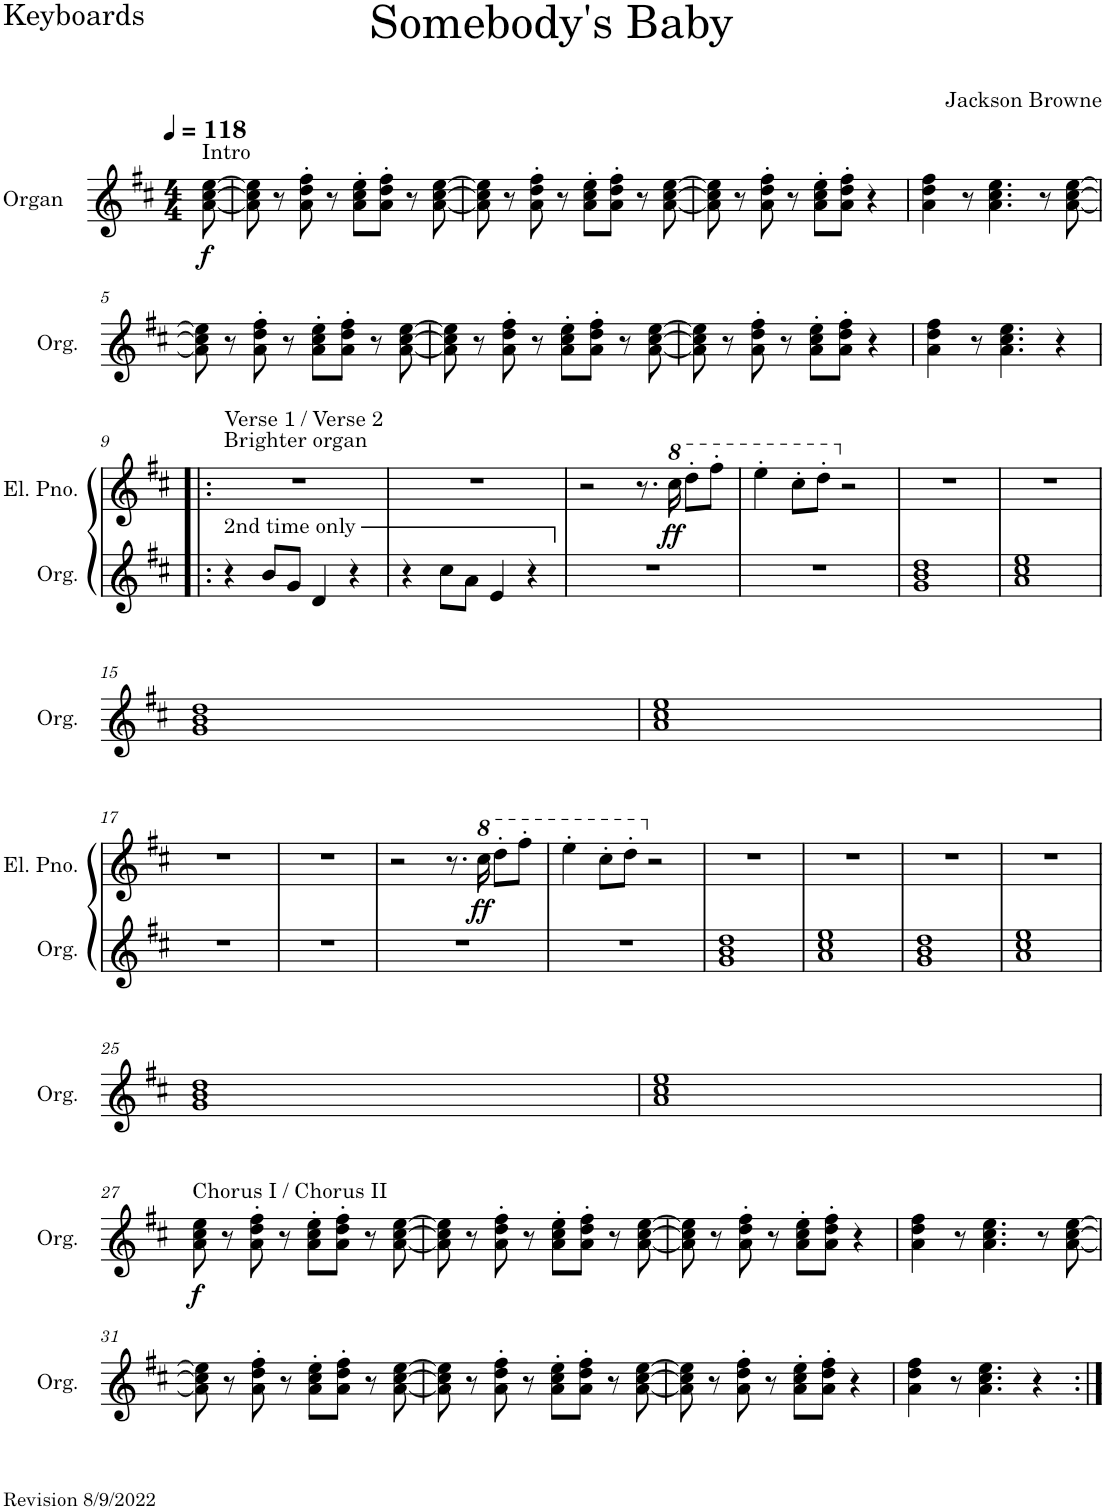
**kern	**dynam	**kern	**dynam
*part2	*part2	*part1	*part1
*staff2	*staff2	*staff1	*staff1
*I"Organ	*	*I"El. Piano	*
*I'Org.	*	*I'El. Pno.	*
*clefG2	*	*clefG2	*
*k[f#c#]	*	*k[f#c#]	*
*M4/4	*	*M4/4	*
*MM118	*	*MM118	*
=	=	=	=
!	!	!LO:TX:a:t=Intro	!
!	!LO:DY:b	!	!
[8a\ [8cc#\ [8ee\	f	8r	.
=1	=1	=1	=1
8a\] 8cc#\] 8ee\]	.	1r	.
8r	.	.	.
8a\' 8dd\' 8ff#\'	.	.	.
8r	.	.	.
8a\' 8cc#\' 8ee\'L	.	.	.
8a\' 8dd\' 8ff#\'J	.	.	.
8r	.	.	.
[8a\ [8cc#\ [8ee\	.	.	.
=2	=2	=2	=2
8a\] 8cc#\] 8ee\]	.	1r	.
8r	.	.	.
8a\' 8dd\' 8ff#\'	.	.	.
8r	.	.	.
8a\' 8cc#\' 8ee\'L	.	.	.
8a\' 8dd\' 8ff#\'J	.	.	.
8r	.	.	.
[8a\ [8cc#\ [8ee\	.	.	.
=3	=3	=3	=3
8a\] 8cc#\] 8ee\]	.	1r	.
8r	.	.	.
8a\' 8dd\' 8ff#\'	.	.	.
8r	.	.	.
8a\' 8cc#\' 8ee\'L	.	.	.
8a\' 8dd\' 8ff#\'J	.	.	.
4r	.	.	.
=4	=4	=4	=4
4a\ 4dd\ 4ff#\	.	1r	.
8r	.	.	.
4.a\ 4.cc#\ 4.ee\	.	.	.
8r	.	.	.
[8a\ [8cc#\ [8ee\	.	.	.
!!LO:LB:g=z
=5	=5	=5	=5
8a\] 8cc#\] 8ee\]	.	1r	.
8r	.	.	.
8a\' 8dd\' 8ff#\'	.	.	.
8r	.	.	.
8a\' 8cc#\' 8ee\'L	.	.	.
8a\' 8dd\' 8ff#\'J	.	.	.
8r	.	.	.
[8a\ [8cc#\ [8ee\	.	.	.
=6	=6	=6	=6
8a\] 8cc#\] 8ee\]	.	1r	.
8r	.	.	.
8a\' 8dd\' 8ff#\'	.	.	.
8r	.	.	.
8a\' 8cc#\' 8ee\'L	.	.	.
8a\' 8dd\' 8ff#\'J	.	.	.
8r	.	.	.
[8a\ [8cc#\ [8ee\	.	.	.
=7	=7	=7	=7
8a\] 8cc#\] 8ee\]	.	1r	.
8r	.	.	.
8a\' 8dd\' 8ff#\'	.	.	.
8r	.	.	.
8a\' 8cc#\' 8ee\'L	.	.	.
8a\' 8dd\' 8ff#\'J	.	.	.
4r	.	.	.
=8	=8	=8	=8
4a\ 4dd\ 4ff#\	.	1r	.
8r	.	.	.
4.a\ 4.cc#\ 4.ee\	.	.	.
4r	.	.	.
!!LO:LB:g=z
=9!|:	=9!|:	=9!|:	=9!|:
!	!	!LO:TX:a:t=Brighter organ	!
!	!	!LO:TX:a:t=Verse 1 / Verse 2	!
!LO:TX:a:t=2nd time only	!	!	!
4r	.	1r	.
8b/L	.	.	.
8g/J	.	.	.
4d/	.	.	.
4r	.	.	.
=10	=10	=10	=10
4r	.	1r	.
8cc#\L	.	.	.
8a\J	.	.	.
4e/	.	.	.
4r	.	.	.
=11	=11	=11	=11
1r	.	2r	.
.	.	8.r	.
*	*	*8va	*
!	!	!	!LO:DY:b
.	.	16ccc#\	ff
.	.	8ddd'\L	.
.	.	8fff#'\J	.
=12	=12	=12	=12
1r	.	4eee'\	.
.	.	8ccc#'\L	.
.	.	8ddd'\J	.
*	*	*X8va	*
.	.	2r	.
=13	=13	=13	=13
1g 1b 1dd	.	1r	.
=14	=14	=14	=14
1a 1cc# 1ee	.	1r	.
!!LO:LB:g=z
=15	=15	=15	=15
1g 1b 1dd	.	1r	.
=16	=16	=16	=16
1a 1cc# 1ee	.	1r	.
!!LO:LB:g=z
=17	=17	=17	=17
1r	.	1r	.
=18	=18	=18	=18
1r	.	1r	.
=19	=19	=19	=19
1r	.	2r	.
.	.	8.r	.
*	*	*8va	*
!	!	!	!LO:DY:b
.	.	16ccc#\	ff
.	.	8ddd'\L	.
.	.	8fff#'\J	.
=20	=20	=20	=20
1r	.	4eee'\	.
.	.	8ccc#'\L	.
.	.	8ddd'\J	.
*	*	*X8va	*
.	.	2r	.
=21	=21	=21	=21
1g 1b 1dd	.	1r	.
=22	=22	=22	=22
1a 1cc# 1ee	.	1r	.
=23	=23	=23	=23
1g 1b 1dd	.	1r	.
=24	=24	=24	=24
1a 1cc# 1ee	.	1r	.
!!LO:LB:g=z
=25	=25	=25	=25
1g 1b 1dd	.	1r	.
=26	=26	=26	=26
1a 1cc# 1ee	.	1r	.
!!LO:LB:g=z
=27	=27	=27	=27
!	!	!LO:TX:a:t=Chorus I / Chorus II	!
!	!LO:DY:b	!	!
8a\ 8cc#\ 8ee\	f	1r	.
8r	.	.	.
8a\' 8dd\' 8ff#\'	.	.	.
8r	.	.	.
8a\' 8cc#\' 8ee\'L	.	.	.
8a\' 8dd\' 8ff#\'J	.	.	.
8r	.	.	.
[8a\ [8cc#\ [8ee\	.	.	.
=28	=28	=28	=28
8a\] 8cc#\] 8ee\]	.	1r	.
8r	.	.	.
8a\' 8dd\' 8ff#\'	.	.	.
8r	.	.	.
8a\' 8cc#\' 8ee\'L	.	.	.
8a\' 8dd\' 8ff#\'J	.	.	.
8r	.	.	.
[8a\ [8cc#\ [8ee\	.	.	.
=29	=29	=29	=29
8a\] 8cc#\] 8ee\]	.	1r	.
8r	.	.	.
8a\' 8dd\' 8ff#\'	.	.	.
8r	.	.	.
8a\' 8cc#\' 8ee\'L	.	.	.
8a\' 8dd\' 8ff#\'J	.	.	.
4r	.	.	.
=30	=30	=30	=30
4a\ 4dd\ 4ff#\	.	1r	.
8r	.	.	.
4.a\ 4.cc#\ 4.ee\	.	.	.
8r	.	.	.
[8a\ [8cc#\ [8ee\	.	.	.
!!LO:LB:g=z
=31	=31	=31	=31
8a\] 8cc#\] 8ee\]	.	1r	.
8r	.	.	.
8a\' 8dd\' 8ff#\'	.	.	.
8r	.	.	.
8a\' 8cc#\' 8ee\'L	.	.	.
8a\' 8dd\' 8ff#\'J	.	.	.
8r	.	.	.
[8a\ [8cc#\ [8ee\	.	.	.
=32	=32	=32	=32
8a\] 8cc#\] 8ee\]	.	1r	.
8r	.	.	.
8a\' 8dd\' 8ff#\'	.	.	.
8r	.	.	.
8a\' 8cc#\' 8ee\'L	.	.	.
8a\' 8dd\' 8ff#\'J	.	.	.
8r	.	.	.
[8a\ [8cc#\ [8ee\	.	.	.
=33	=33	=33	=33
8a\] 8cc#\] 8ee\]	.	1r	.
8r	.	.	.
8a\' 8dd\' 8ff#\'	.	.	.
8r	.	.	.
8a\' 8cc#\' 8ee\'L	.	.	.
8a\' 8dd\' 8ff#\'J	.	.	.
4r	.	.	.
=34	=34	=34	=34
4a\ 4dd\ 4ff#\	.	1r	.
8r	.	.	.
4.a\ 4.cc#\ 4.ee\	.	.	.
4r	.	.	.
=:|!	=:|!	=:|!	=:|!
*-	*-	*-	*-
